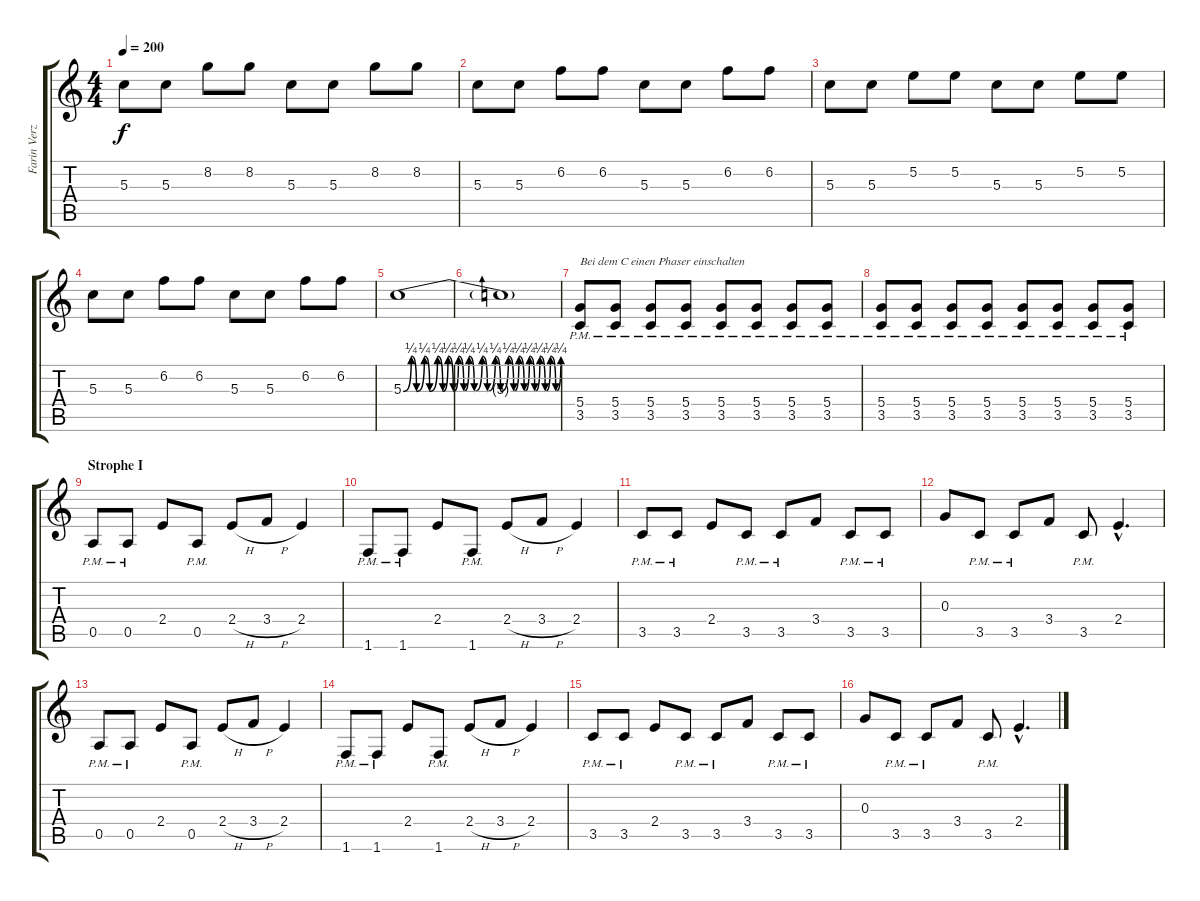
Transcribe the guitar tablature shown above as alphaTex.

\track ("Farin Verzerrt" "Farin Verz") {instrument distortionguitar}
\staff {score tabs}
\tuning (E4 B3 G3 D3 A2 E2) {hide}
\ts (4 4)
\tempo 200
\clef g2
\ks c
5.3.8{dy f} 5.3.8 8.2.8 8.2.8 5.3.8 5.3.8 8.2.8 8.2.8 |
5.3.8 5.3.8 6.2.8 6.2.8 5.3.8 5.3.8 6.2.8 6.2.8 |
5.3.8 5.3.8 5.2.8 5.2.8 5.3.8 5.3.8 5.2.8 5.2.8 |
5.3.8 5.3.8 6.2.8 6.2.8 5.3.8 5.3.8 6.2.8 6.2.8 |
5.3{be (custom 0 0 3 1 5 0 8 1 10 0 13 1 15 0 17 1 19 0 21 1 23 0 25 1 27 0 30 1 32 0 35 1 37 0 40 1 42 0 44 1 46 0 48 1 50 0 52 1 54 0 56 1 58 0 60 1)}.1 |
5.3{t}.1 |
(5.4{pm} 3.5{pm}).8{txt "Bei dem C einen Phaser einschalten"} (5.4{pm} 3.5{pm}).8 (5.4{pm} 3.5{pm}).8 (5.4{pm} 3.5{pm}).8 (5.4{pm} 3.5{pm}).8 (5.4{pm} 3.5{pm}).8 (5.4{pm} 3.5{pm}).8 (5.4{pm} 3.5{pm}).8 |
(5.4{pm} 3.5{pm}).8 (5.4{pm} 3.5{pm}).8 (5.4{pm} 3.5{pm}).8 (5.4{pm} 3.5{pm}).8 (5.4{pm} 3.5{pm}).8 (5.4{pm} 3.5{pm}).8 (5.4{pm} 3.5{pm}).8 (5.4{pm} 3.5{pm}).8 |
\section ("" "Strophe I")
0.5{pm}.8{instrument distortionguitar} 0.5{pm}.8 2.4.8 0.5{pm}.8 2.4{h}.8 3.4{h}.8 2.4.4 |
1.6{pm}.8 1.6{pm}.8 2.4.8 1.6{pm}.8 2.4{h}.8 3.4{h}.8 2.4.4 |
3.5{pm}.8 3.5{pm}.8 2.4.8 3.5{pm}.8 3.5{pm}.8 3.4.8 3.5{pm}.8 3.5{pm}.8 |
0.3.8 3.5{pm}.8 3.5{pm}.8 3.4.8 3.5{pm}.8 2.4{hac}.4{d} |
0.5{pm}.8 0.5{pm}.8 2.4.8 0.5{pm}.8 2.4{h}.8 3.4{h}.8 2.4.4 |
1.6{pm}.8 1.6{pm}.8 2.4.8 1.6{pm}.8 2.4{h}.8 3.4{h}.8 2.4.4 |
3.5{pm}.8 3.5{pm}.8 2.4.8 3.5{pm}.8 3.5{pm}.8 3.4.8 3.5{pm}.8 3.5{pm}.8 |
0.3.8 3.5{pm}.8 3.5{pm}.8 3.4.8 3.5{pm}.8 2.4{hac}.4{d}
